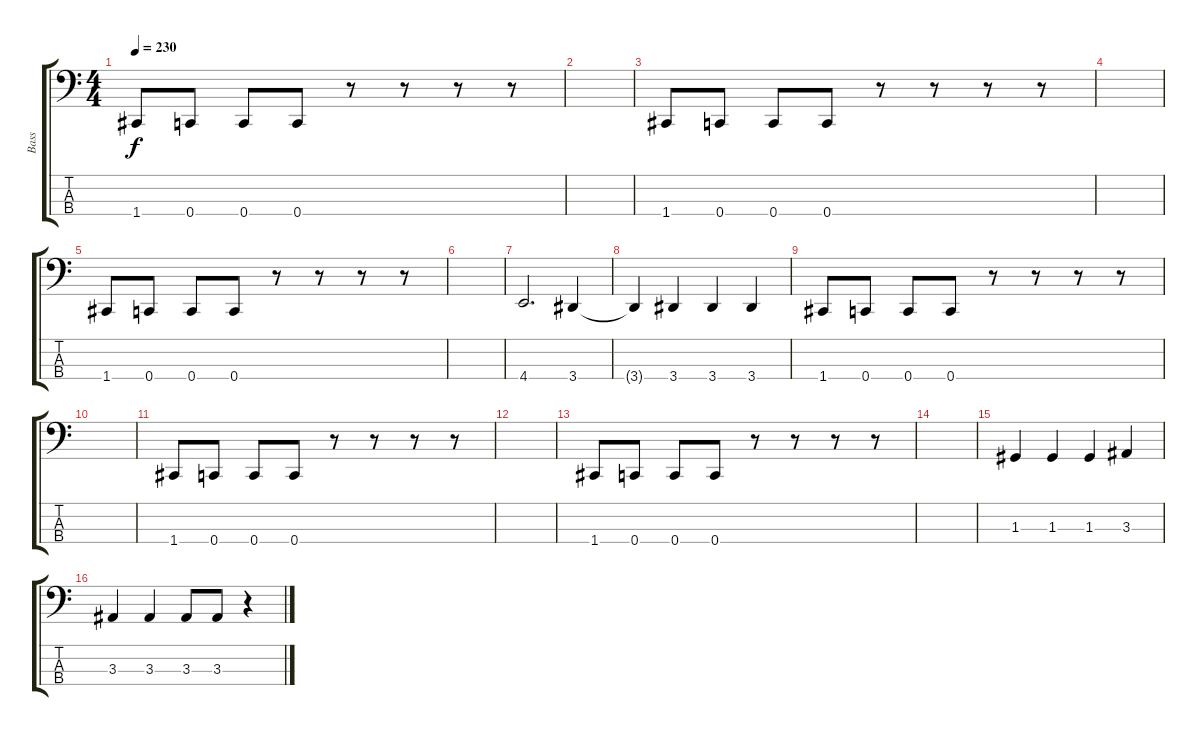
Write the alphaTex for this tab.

\track ("Bass" "Bass") {instrument electricbasspick}
\staff {score tabs}
\tuning (F2 C2 G1 C1) {hide}
\ts (4 4)
\tempo 230
\clef f4
\ks c
1.4.8{dy f} 0.4.8 0.4.8 0.4.8 r.8 r.8 r.8 r.8 |
|
1.4.8 0.4.8 0.4.8 0.4.8 r.8 r.8 r.8 r.8 |
|
1.4.8 0.4.8 0.4.8 0.4.8 r.8 r.8 r.8 r.8 |
|
4.4.2{d} 3.4.4 |
3.4{t}.4 3.4.4 3.4.4 3.4.4 |
1.4.8 0.4.8 0.4.8 0.4.8 r.8 r.8 r.8 r.8 |
|
1.4.8 0.4.8 0.4.8 0.4.8 r.8 r.8 r.8 r.8 |
|
1.4.8 0.4.8 0.4.8 0.4.8 r.8 r.8 r.8 r.8 |
|
1.3.4 1.3.4 1.3.4 3.3.4 |
3.3.4 3.3.4 3.3.8 3.3.8 r.4
